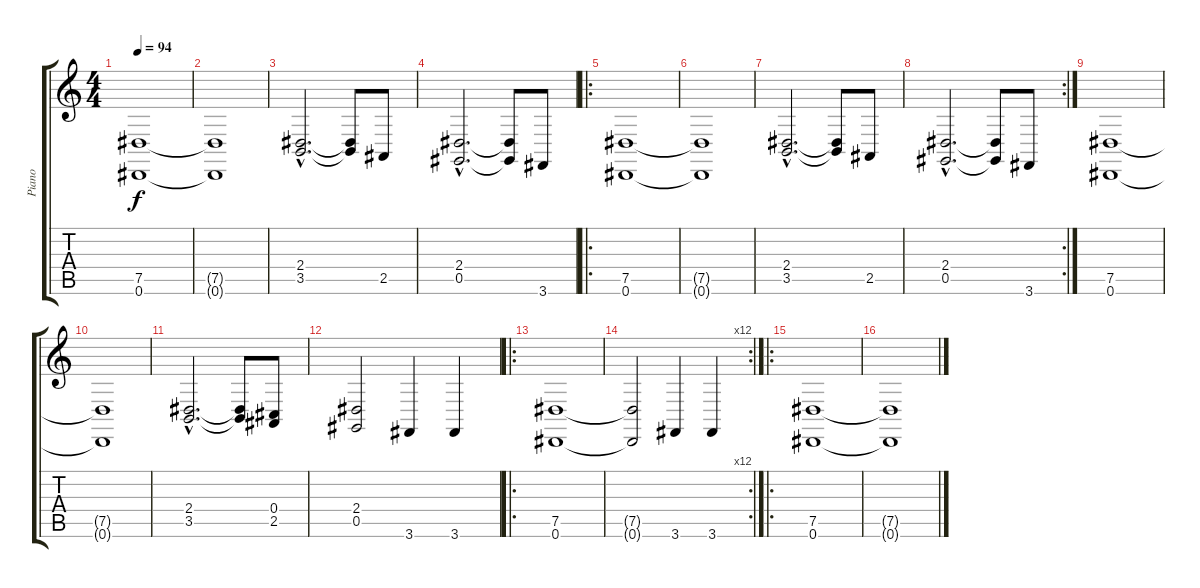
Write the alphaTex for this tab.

\track ("Piano" "Piano") {instrument brightacousticpiano}
\staff {score tabs}
\tuning (Eb4 Bb3 Gb3 Db3 Ab2 Eb2) {hide}
\ts (4 4)
\tempo 94
\clef g2
\ks c
(7.5 0.6).1{dy f instrument brightacousticpiano} |
(7.5{t} 0.6{t}).1 |
(2.4{hac} 3.5{hac}).2{d} (2.4{t} 3.5{t}).8 2.5.8 |
(2.4{hac} 0.5{hac}).2{d} (2.4{t} 0.5{t}).8 3.6.8 |
\ro
(7.5 0.6).1 |
(7.5{t} 0.6{t}).1 |
(2.4{hac} 3.5{hac}).2{d} (2.4{t} 3.5{t}).8 2.5.8 |
\rc 2
(2.4{hac} 0.5{hac}).2{d} (2.4{t} 0.5{t}).8 3.6.8 |
(7.5 0.6).1 |
(7.5{t} 0.6{t}).1 |
(2.4{hac} 3.5{hac}).2{d} (2.4{t} 3.5{t}).8 (0.4 2.5).8 |
(2.4 0.5).2 3.6.4 3.6.4 |
\ro
(7.5 0.6).1 |
\rc 12
(7.5{t} 0.6{t}).2 3.6.4 3.6.4 |
\ro
(7.5 0.6).1 |
(7.5{t} 0.6{t}).1
